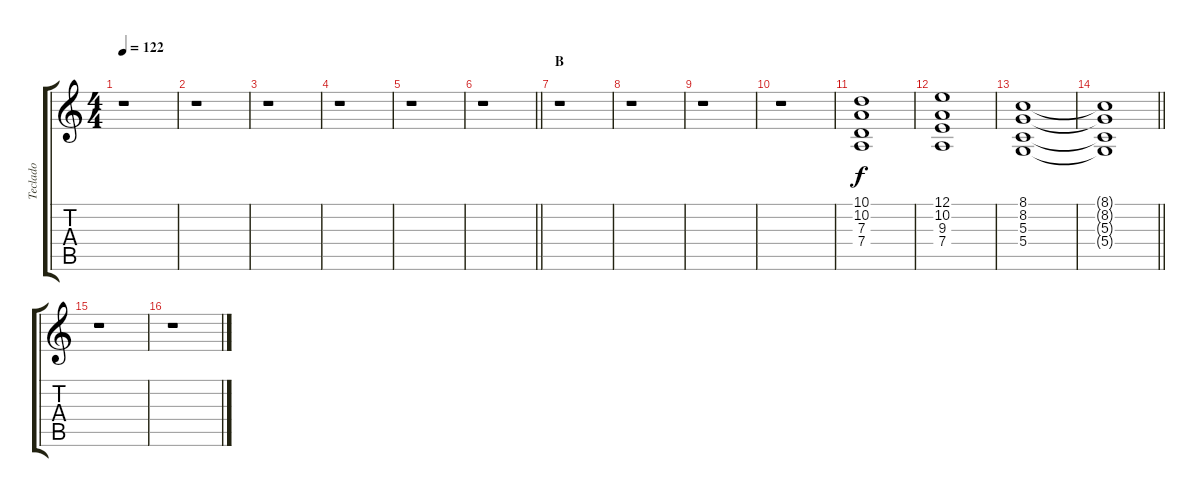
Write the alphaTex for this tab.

\track ("Teclado" "Teclado") {instrument stringensemble1}
\staff {score tabs}
\tuning (E4 B3 G3 D3 A2 E2) {hide}
\ts (4 4)
\tempo 122
\clef g2
\ks c
r.1{dy f} |
r.1 |
r.1 |
r.1 |
r.1 |
\barLineRight lightlight
r.1 |
\section ("" "B")
r.1 |
r.1 |
r.1 |
r.1 |
(10.1 10.2 7.3 7.4).1 |
(12.1 10.2 9.3 7.4).1 |
(8.1 8.2 5.3 5.4).1 |
\barLineRight lightlight
(8.1{t} 8.2{t} 5.3{t} 5.4{t}).1 |
r.1 |
r.1
